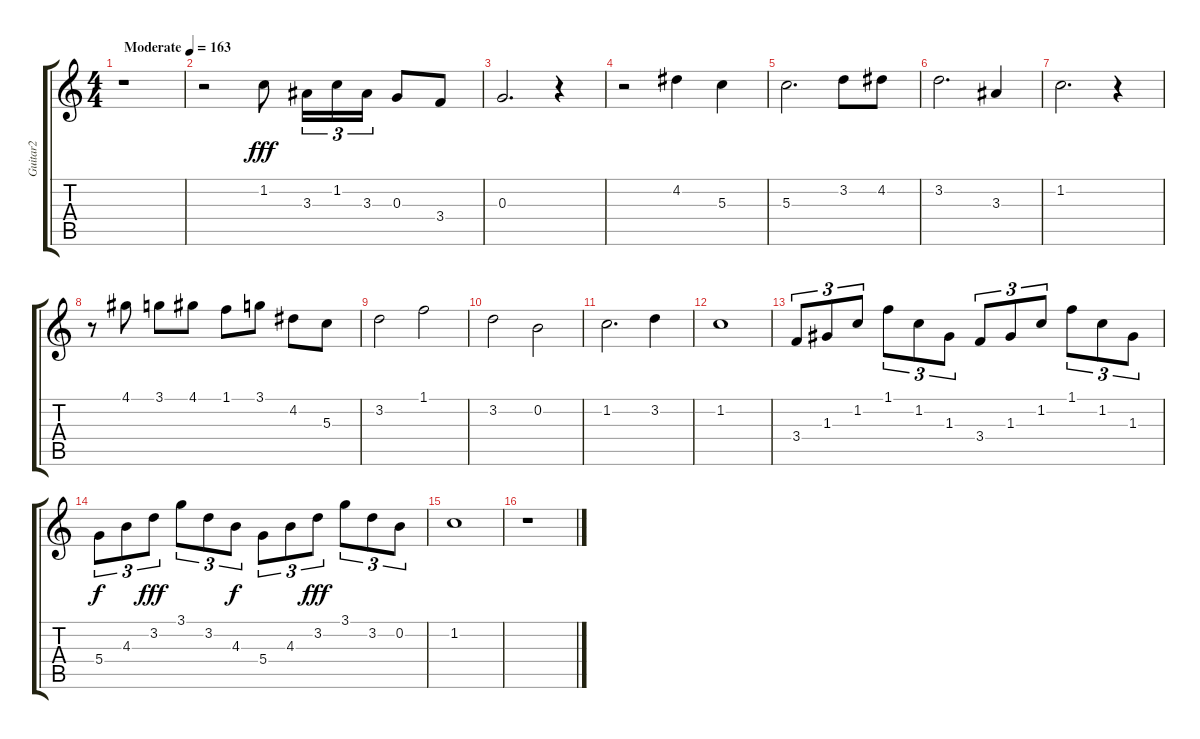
\track ("Guitar2" "Guitar2") {instrument acousticguitarnylon}
\staff {score tabs}
\tuning (E4 B3 G3 D3 A2 E2) {hide}
\ts (4 4)
\tempo (163 "Moderate")
\clef g2
\ks c
r.1{dy fff instrument acousticguitarnylon} |
r.2 1.2.8 3.3.16{tu (3 2)} 1.2.16{tu (3 2)} 3.3.16{tu (3 2)} 0.3.8 3.4.8 |
0.3.2{d} r.4 |
r.2 4.2.4 5.3.4 |
5.3.2{d} 3.2.8 4.2.8 |
3.2.2{d} 3.3.4 |
1.2.2{d} r.4 |
r.8 4.1.8 3.1.8 4.1.8 1.1.8 3.1.8 4.2.8 5.3.8 |
3.2.2 1.1.2 |
3.2.2 0.2.2 |
1.2.2{d} 3.2.4 |
1.2.1 |
3.4.8{tu (3 2)} 1.3.8{tu (3 2)} 1.2.8{tu (3 2)} 1.1.8{tu (3 2)} 1.2.8{tu (3 2)} 1.3.8{tu (3 2)} 3.4.8{tu (3 2)} 1.3.8{tu (3 2)} 1.2.8{tu (3 2)} 1.1.8{tu (3 2)} 1.2.8{tu (3 2)} 1.3.8{tu (3 2)} |
5.4.8{tu (3 2) dy f} 4.3.8{tu (3 2)} 3.2.8{tu (3 2) dy fff} 3.1.8{tu (3 2)} 3.2.8{tu (3 2)} 4.3.8{tu (3 2) dy f} 5.4.8{tu (3 2)} 4.3.8{tu (3 2)} 3.2.8{tu (3 2) dy fff} 3.1.8{tu (3 2)} 3.2.8{tu (3 2)} 0.2.8{tu (3 2)} |
1.2.1 |
r.1
